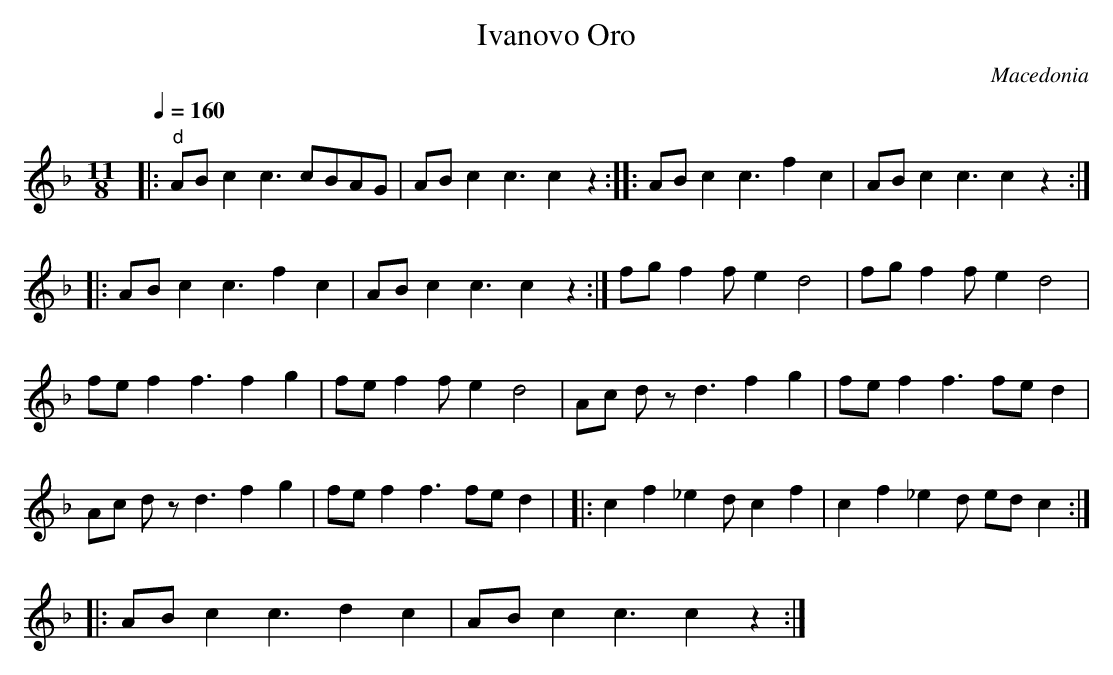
X:1
T:Ivanovo Oro
O:Macedonia
L:1/8
M:11/8
Q:1/4=160
K:Dm
|:"d" AB c2  c3 cBAG  |AB c2 c3 c2 z2 :|\
|: AB c2  c3 f2 c2 |AB c2 c3 c2 z2 :|
|: AB c2  c3 f2 c2 |AB c2 c3 c2 z2 :|\
fg f2 fe2 d4| fg f2 fe2 d4|
fe f2 f3 f2 g2| fe f2 fe2 d4|\
Ac dz d3 f2 g2| fe f2 f3 fed2|
Ac dz d3 f2 g2| fe f2 f3 fed2|\
|: c2 f2 _e2d c2 f2| c2 f2 _e2d  ed c2:|
|: AB c2 c3 d2 c2| AB c2 c3 c2 z2 :|
